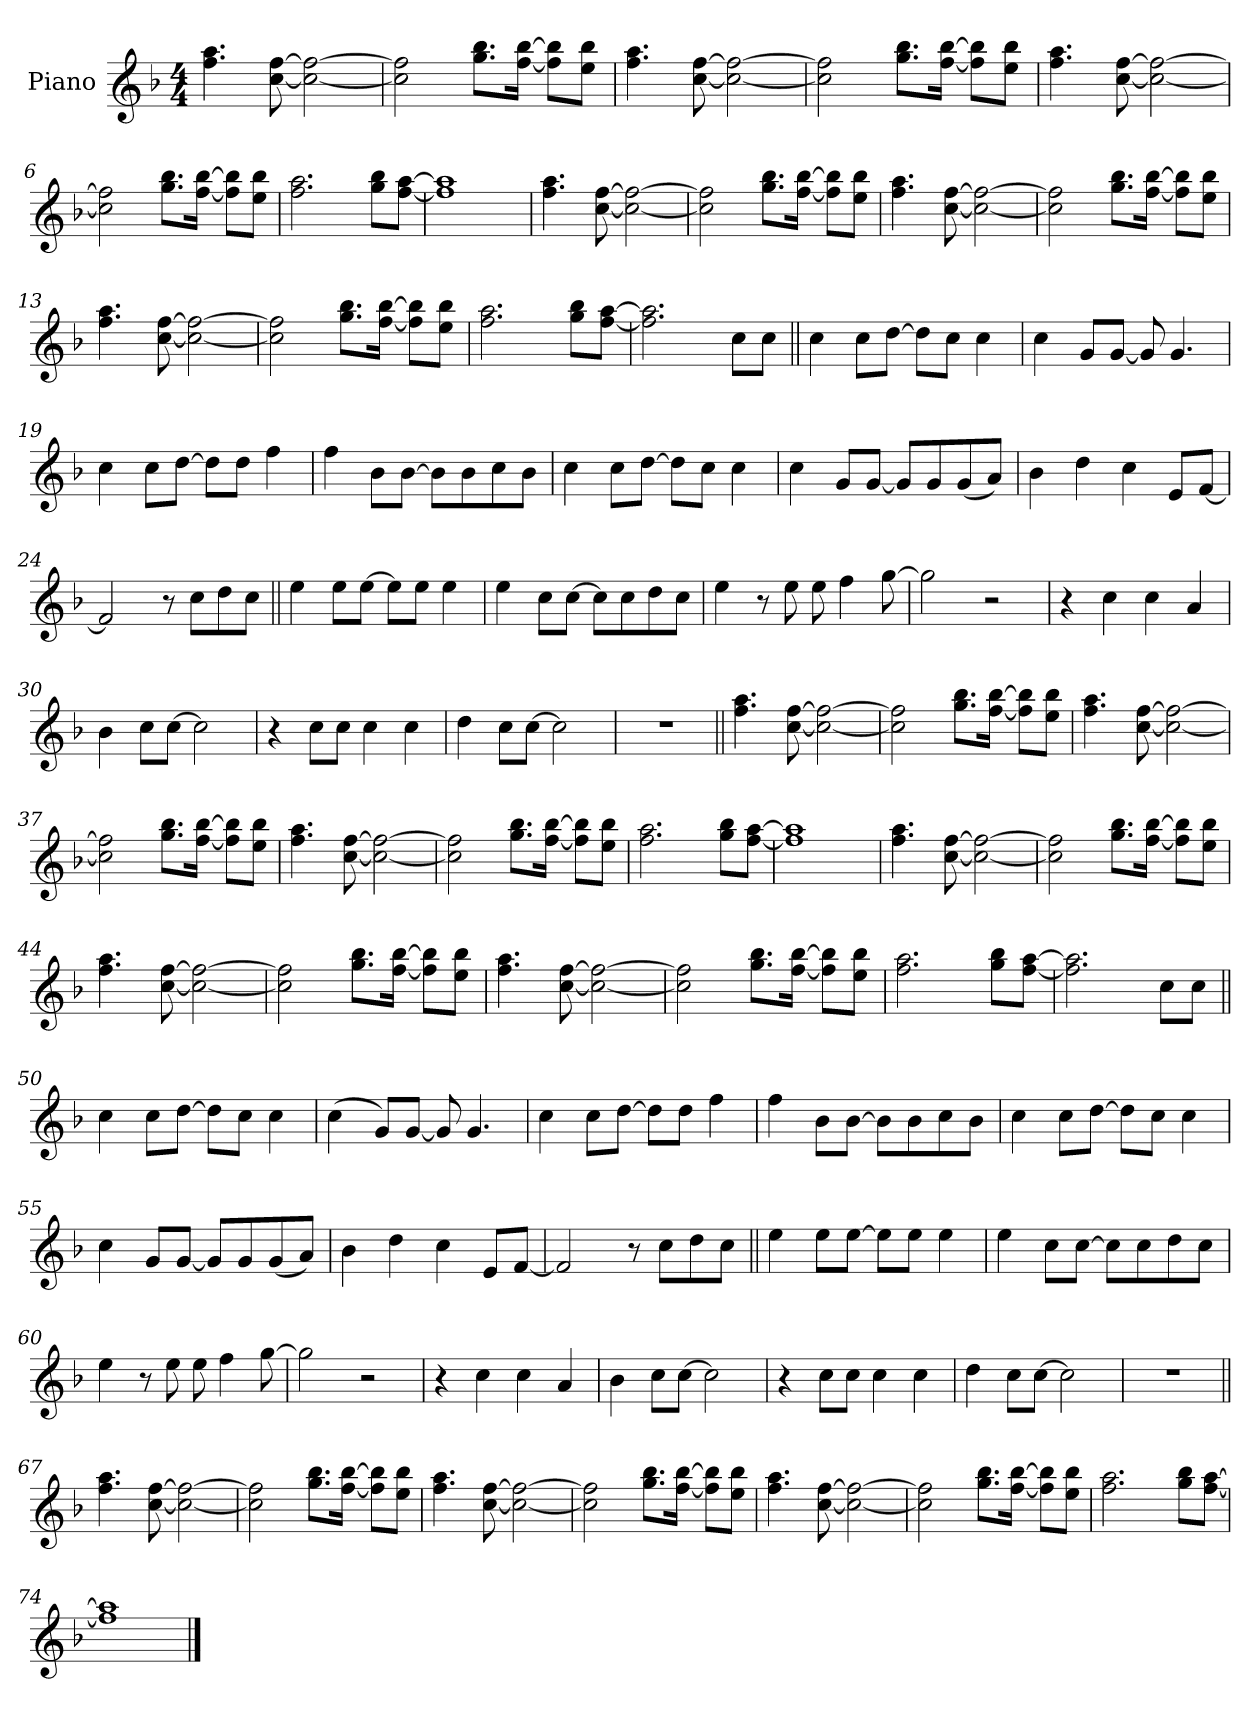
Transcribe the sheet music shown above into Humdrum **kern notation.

**kern
*part1
*staff1
*I"Piano
*I'Pno.
*clefG2
*k[b-]
*M4/4
*MM140
=1
4.ff 4.aa
[8cc [8ff
2cc_ 2ff_
=2
2cc] 2ff]
8.gg 8.bb-L
[16ff [16bb-Jk
8ff] 8bb-]L
8ee 8bb-J
=3
4.ff 4.aa
[8cc [8ff
2cc_ 2ff_
=4
2cc] 2ff]
8.gg 8.bb-L
[16ff [16bb-Jk
8ff] 8bb-]L
8ee 8bb-J
=5
4.ff 4.aa
[8cc [8ff
2cc_ 2ff_
=6
2cc] 2ff]
8.gg 8.bb-L
[16ff [16bb-Jk
8ff] 8bb-]L
8ee 8bb-J
=7
2.ff 2.aa
8gg 8bb-L
[8ff [8aaJ
=8
1ff] 1aa]
=9
4.ff 4.aa
[8cc [8ff
2cc_ 2ff_
=10
2cc] 2ff]
8.gg 8.bb-L
[16ff [16bb-Jk
8ff] 8bb-]L
8ee 8bb-J
=11
4.ff 4.aa
[8cc [8ff
2cc_ 2ff_
=12
2cc] 2ff]
8.gg 8.bb-L
[16ff [16bb-Jk
8ff] 8bb-]L
8ee 8bb-J
=13
4.ff 4.aa
[8cc [8ff
2cc_ 2ff_
=14
2cc] 2ff]
8.gg 8.bb-L
[16ff [16bb-Jk
8ff] 8bb-]L
8ee 8bb-J
=15
2.ff 2.aa
8gg 8bb-L
[8ff [8aaJ
=16
2.ff] 2.aa]
8ccL
8ccJ
=17||
4cc
8ccL
[8ddJ
8ddL]
8ccJ
4cc
=18
4cc
8gL
[8gJ
8g]
4.g
=19
4cc
8ccL
[8ddJ
8ddL]
8ddJ
4ff
=20
4ff
8b-L
[8b-J
8b-L]
8b-
8cc
8b-J
=21
4cc
8ccL
[8ddJ
8ddL]
8ccJ
4cc
=22
4cc
8gL
[8gJ
8gL]
8g
(8g
8aJ)
=23
4b-
4dd
4cc
8eL
[8fJ
=24
2f]
8r
8ccL
8dd
8ccJ
=25||
4ee
8eeL
[8eeJ
8eeL]
8eeJ
4ee
=26
4ee
8ccL
[8ccJ
8ccL]
8cc
8dd
8ccJ
=27
4ee
8r
8ee
8ee
4ff
[8gg
=28
2gg]
2r
=29
4r
4cc
4cc
4a
=30
4b-
8ccL
[8ccJ
2cc]
=31
4r
8ccL
8ccJ
4cc
4cc
=32
4dd
8ccL
[8ccJ
2cc]
=33
1r
=34||
4.ff 4.aa
[8cc [8ff
2cc_ 2ff_
=35
2cc] 2ff]
8.gg 8.bb-L
[16ff [16bb-Jk
8ff] 8bb-]L
8ee 8bb-J
=36
4.ff 4.aa
[8cc [8ff
2cc_ 2ff_
=37
2cc] 2ff]
8.gg 8.bb-L
[16ff [16bb-Jk
8ff] 8bb-]L
8ee 8bb-J
=38
4.ff 4.aa
[8cc [8ff
2cc_ 2ff_
=39
2cc] 2ff]
8.gg 8.bb-L
[16ff [16bb-Jk
8ff] 8bb-]L
8ee 8bb-J
=40
2.ff 2.aa
8gg 8bb-L
[8ff [8aaJ
=41
1ff] 1aa]
=42
4.ff 4.aa
[8cc [8ff
2cc_ 2ff_
=43
2cc] 2ff]
8.gg 8.bb-L
[16ff [16bb-Jk
8ff] 8bb-]L
8ee 8bb-J
=44
4.ff 4.aa
[8cc [8ff
2cc_ 2ff_
=45
2cc] 2ff]
8.gg 8.bb-L
[16ff [16bb-Jk
8ff] 8bb-]L
8ee 8bb-J
=46
4.ff 4.aa
[8cc [8ff
2cc_ 2ff_
=47
2cc] 2ff]
8.gg 8.bb-L
[16ff [16bb-Jk
8ff] 8bb-]L
8ee 8bb-J
=48
2.ff 2.aa
8gg 8bb-L
[8ff [8aaJ
=49
2.ff] 2.aa]
8ccL
8ccJ
=50||
4cc
8ccL
[8ddJ
8ddL]
8ccJ
4cc
=51
(4cc
8gL)
[8gJ
8g]
4.g
=52
4cc
8ccL
[8ddJ
8ddL]
8ddJ
4ff
=53
4ff
8b-L
[8b-J
8b-L]
8b-
8cc
8b-J
=54
4cc
8ccL
[8ddJ
8ddL]
8ccJ
4cc
=55
4cc
8gL
[8gJ
8gL]
8g
(8g
8aJ)
=56
4b-
4dd
4cc
8eL
[8fJ
=57
2f]
8r
8ccL
8dd
8ccJ
=58||
4ee
8eeL
[8eeJ
8eeL]
8eeJ
4ee
=59
4ee
8ccL
[8ccJ
8ccL]
8cc
8dd
8ccJ
=60
4ee
8r
8ee
8ee
4ff
[8gg
=61
2gg]
2r
=62
4r
4cc
4cc
4a
=63
4b-
8ccL
[8ccJ
2cc]
=64
4r
8ccL
8ccJ
4cc
4cc
=65
4dd
8ccL
[8ccJ
2cc]
=66
1r
=67||
4.ff 4.aa
[8cc [8ff
2cc_ 2ff_
=68
2cc] 2ff]
8.gg 8.bb-L
[16ff [16bb-Jk
8ff] 8bb-]L
8ee 8bb-J
=69
4.ff 4.aa
[8cc [8ff
2cc_ 2ff_
=70
2cc] 2ff]
8.gg 8.bb-L
[16ff [16bb-Jk
8ff] 8bb-]L
8ee 8bb-J
=71
4.ff 4.aa
[8cc [8ff
2cc_ 2ff_
=72
2cc] 2ff]
8.gg 8.bb-L
[16ff [16bb-Jk
8ff] 8bb-]L
8ee 8bb-J
=73
2.ff 2.aa
8gg 8bb-L
[8ff [8aaJ
=74
1ff] 1aa]
==
*-
